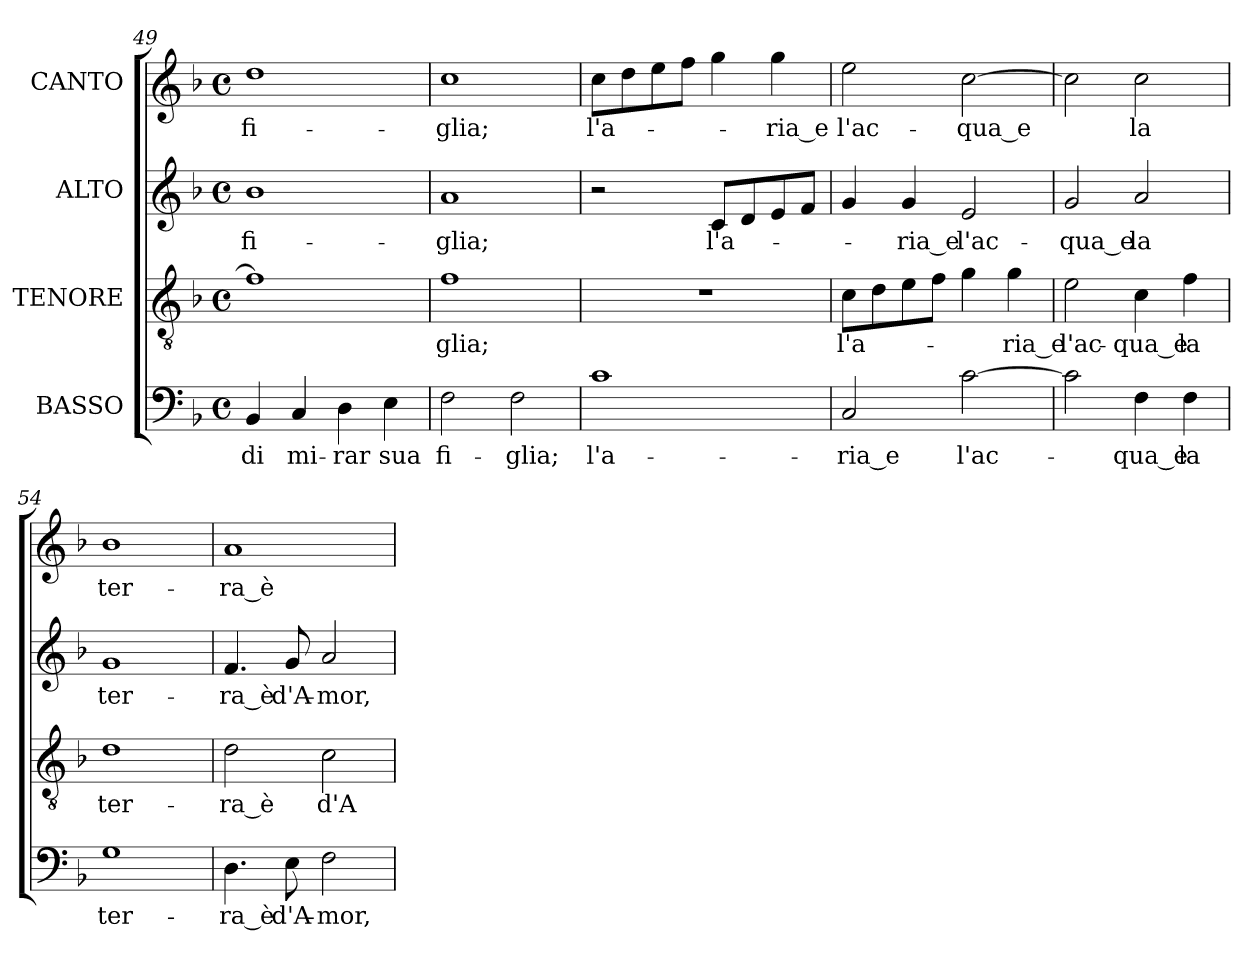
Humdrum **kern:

**kern	**text	**kern	**text	**kern	**text	**kern	**text
*part4	*part4	*part3	*part3	*part2	*part2	*part1	*part1
*staff4	*staff4	*staff3	*staff3	*staff2	*staff2	*staff1	*staff1
*I"BASSO	*	*I"TENORE	*	*I"ALTO	*	*I"CANTO	*
*clefF4	*	*clefGv2	*	*clefG2	*	*clefG2	*
*	*	*ITrd7c12	*	*	*	*	*
*k[b-]	*	*k[b-]	*	*k[b-]	*	*k[b-]	*
*F:	*	*F:	*	*F:	*	*F:	*
*M4/4	*	*M4/4	*	*M4/4	*	*M4/4	*
*met(c)	*	*met(c)	*	*met(c)	*	*met(c)	*
=49	=49	=49	=49	=49	=49	=49	=49
!	!LO:LY:b:color=#000000	!	!	!	!	!	!
!	!	!	!	!	!LO:LY:b:color=#000000	!	!
!	!	!	!	!	!	!	!LO:LY:b:color=#000000
4BB-i/	di	1Fi]	.	1b-i	fi-	1ddi	fi-
!	!LO:LY:b:color=#000000	!	!	!	!	!	!
4Ci/	mi-	.	.	.	.	.	.
!	!LO:LY:b:color=#000000	!	!	!	!	!	!
4Di\	-rar	.	.	.	.	.	.
!	!LO:LY:b:color=#000000	!	!	!	!	!	!
4Ei\	sua	.	.	.	.	.	.
=50	=50	=50	=50	=50	=50	=50	=50
!	!LO:LY:b:color=#000000	!	!	!	!	!	!
!	!	!	!LO:LY:b:color=#000000	!	!	!	!
!	!	!	!	!	!LO:LY:b:color=#000000	!	!
!	!	!	!	!	!	!	!LO:LY:b:color=#000000
2Fi\	fi-	1Fi	-glia;	1ai	-glia;	1cci	-glia;
!	!LO:LY:b:color=#000000	!	!	!	!	!	!
2Fi\	-glia;	.	.	.	.	.	.
=51	=51	=51	=51	=51	=51	=51	=51
!	!LO:LY:b:color=#000000	!	!	!	!	!	!
!	!	!	!	!	!	!	!LO:LY:b:color=#000000
1ci	l'a-	1r	.	2r	.	8cci\L	l'a-
.	.	.	.	.	.	8ddi\	.
.	.	.	.	.	.	8eei\	.
.	.	.	.	.	.	8ffi\J	.
!	!	!	!	!	!LO:LY:b:color=#000000	!	!
.	.	.	.	8ci/L	l'a-	4ggi\	.
.	.	.	.	8di/	.	.	.
!	!	!	!	!	!	!	!LO:LY:b:color=#000000
.	.	.	.	8ei/	.	4ggi\	-ria_e
.	.	.	.	8fi/J	.	.	.
=52	=52	=52	=52	=52	=52	=52	=52
!	!LO:LY:b:color=#000000	!	!	!	!	!	!
!	!	!	!LO:LY:b:color=#000000	!	!	!	!
!	!	!	!	!	!	!	!LO:LY:b:color=#000000
2Ci/	-ria_e	8Ci\L	l'a-	4gi/	.	2eei\	l'ac-
.	.	8Di\	.	.	.	.	.
!	!	!	!	!	!LO:LY:b:color=#000000	!	!
.	.	8Ei\	.	4gi/	-ria_e	.	.
.	.	8Fi\J	.	.	.	.	.
!	!LO:LY:b:color=#000000	!	!	!	!	!	!
!	!	!	!	!	!LO:LY:b:color=#000000	!	!
!	!	!	!	!	!	!	!LO:LY:b:color=#000000
[>2ci\	l'ac-	4Gi\	.	2ei/	l'ac-	[>2cci\	-qua_e
!	!	!	!LO:LY:b:color=#000000	!	!	!	!
.	.	4Gi\	-ria_e	.	.	.	.
=53	=53	=53	=53	=53	=53	=53	=53
!	!	!	!LO:LY:b:color=#000000	!	!	!	!
!	!	!	!	!	!LO:LY:b:color=#000000	!	!
2ci\]	.	2Ei\	l'ac-	2gi/	-qua_e	2cci\]	.
!	!LO:LY:b:color=#000000	!	!	!	!	!	!
!	!	!	!LO:LY:b:color=#000000	!	!	!	!
!	!	!	!	!	!LO:LY:b:color=#000000	!	!
!	!	!	!	!	!	!	!LO:LY:b:color=#000000
4Fi\	-qua_e	4Ci\	-qua_e	2ai/	la	2cci\	la
!	!LO:LY:b:color=#000000	!	!	!	!	!	!
!	!	!	!LO:LY:b:color=#000000	!	!	!	!
4Fi\	la	4Fi\	la	.	.	.	.
=54	=54	=54	=54	=54	=54	=54	=54
!	!LO:LY:b:color=#000000	!	!	!	!	!	!
!	!	!	!LO:LY:b:color=#000000	!	!	!	!
!	!	!	!	!	!LO:LY:b:color=#000000	!	!
!	!	!	!	!	!	!	!LO:LY:b:color=#000000
1Gi	ter-	1Di	ter-	1gi	ter-	1b-i	ter-
!!LO:LB:g=z
=55	=55	=55	=55	=55	=55	=55	=55
!	!LO:LY:b:color=#000000	!	!	!	!	!	!
!	!	!	!LO:LY:b:color=#000000	!	!	!	!
!	!	!	!	!	!LO:LY:b:color=#000000	!	!
!	!	!	!	!	!	!	!LO:LY:b:color=#000000
4.Di\	-ra_è	2Di\	-ra_è	4.fi/	-ra_è	1ai	-ra_è
!	!LO:LY:b:color=#000000	!	!	!	!	!	!
!	!	!	!	!	!LO:LY:b:color=#000000	!	!
8Ei\	d'A-	.	.	8gi/	d'A-	.	.
!	!LO:LY:b:color=#000000	!	!	!	!	!	!
!	!	!	!LO:LY:b:color=#000000	!	!	!	!
!	!	!	!	!	!LO:LY:b:color=#000000	!	!
2Fi\	-mor,	2Ci\	d'A-	2ai/	-mor,	.	.
=	=	=	=	=	=	=	=
*-	*-	*-	*-	*-	*-	*-	*-
